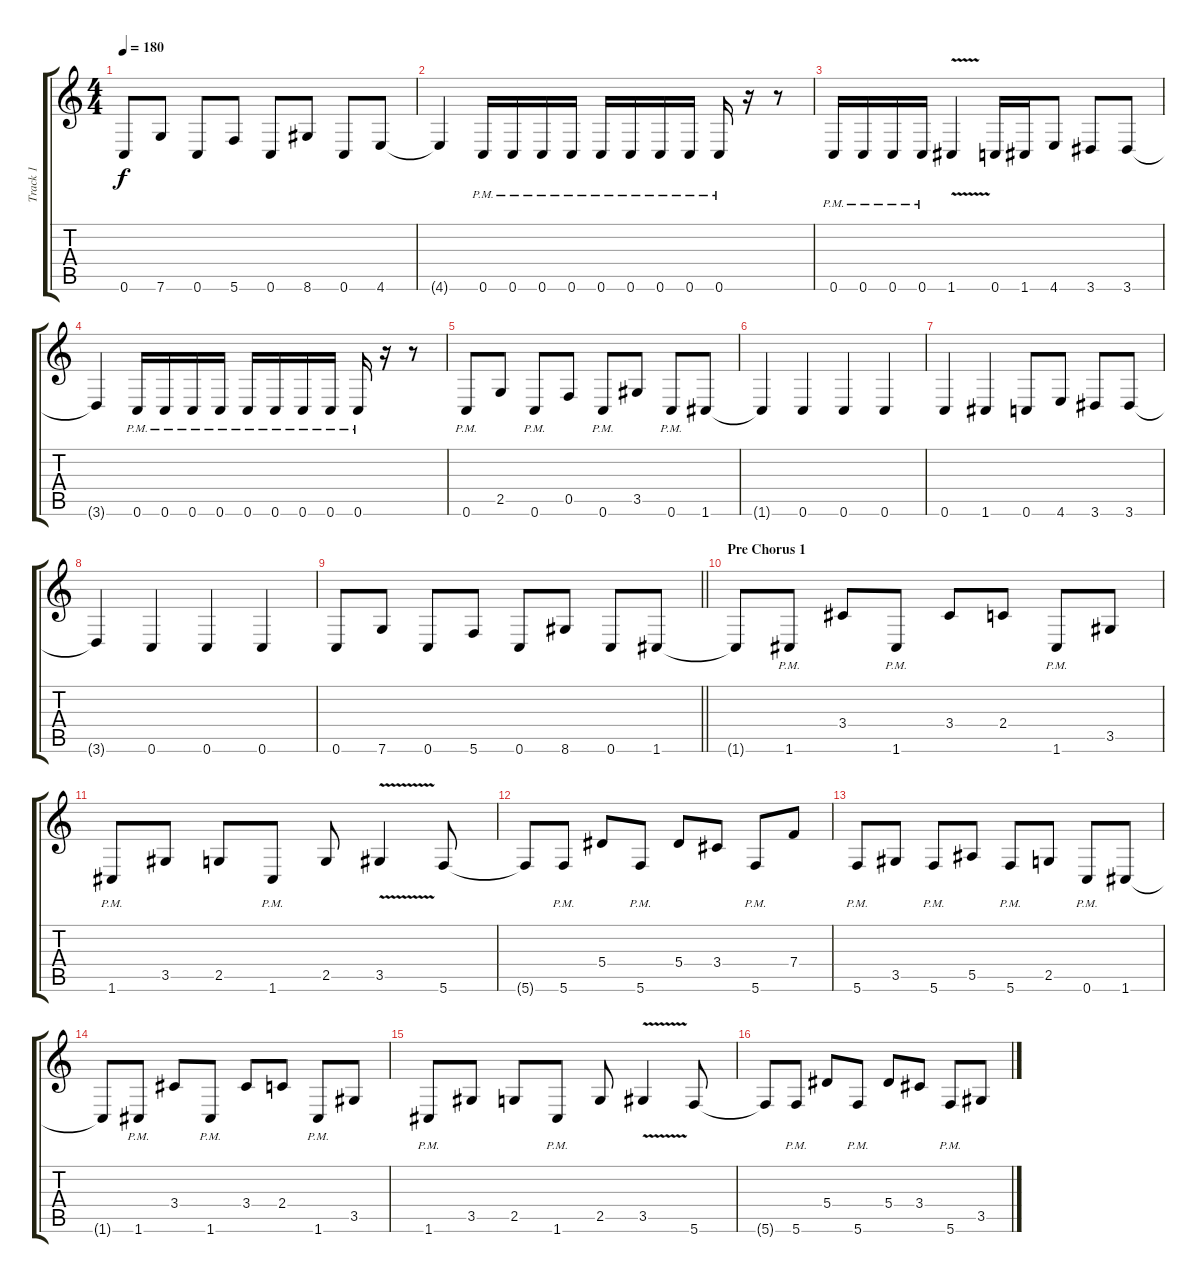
\track ("Track 1" "Track 1") {instrument distortionguitar}
\staff {score tabs}
\tuning (C4 G3 Eb3 Bb2 F2 C2) {hide}
\ts (4 4)
\tempo 180
\clef g2
\ks c
0.6.8{dy f} 7.6.8 0.6.8 5.6.8 0.6.8 8.6.8 0.6.8 4.6.8 |
4.6{t}.4 0.6{pm}.16 0.6{pm}.16 0.6{pm}.16 0.6{pm}.16 0.6{pm}.16 0.6{pm}.16 0.6{pm}.16 0.6{pm}.16 0.6{pm}.16 r.16 r.8 |
0.6{pm}.16 0.6{pm}.16 0.6{pm}.16 0.6{pm}.16 1.6{v}.4 0.6.16 1.6.16 4.6.8 3.6.8 3.6.8 |
3.6{t}.4 0.6{pm}.16 0.6{pm}.16 0.6{pm}.16 0.6{pm}.16 0.6{pm}.16 0.6{pm}.16 0.6{pm}.16 0.6{pm}.16 0.6{pm}.16 r.16 r.8 |
0.6{pm}.8 2.5.8 0.6{pm}.8 0.5.8 0.6{pm}.8 3.5.8 0.6{pm}.8 1.6.8 |
1.6{t}.4 0.6.4 0.6.4 0.6.4 |
0.6.4 1.6.4 0.6.8 4.6.8 3.6.8 3.6.8 |
3.6{t}.4 0.6.4 0.6.4 0.6.4 |
\barLineRight lightlight
0.6.8 7.6.8 0.6.8 5.6.8 0.6.8 8.6.8 0.6.8 1.6.8 |
\section ("" "Pre Chorus 1")
1.6{t}.8 1.6{pm}.8 3.4.8 1.6{pm}.8 3.4.8 2.4.8 1.6{pm}.8 3.5.8 |
1.6{pm}.8 3.5.8 2.5.8 1.6{pm}.8 2.5.8 3.5{v}.4 5.6.8 |
5.6{t}.8 5.6{pm}.8 5.4.8 5.6{pm}.8 5.4.8 3.4.8 5.6{pm}.8 7.4.8 |
5.6{pm}.8 3.5.8 5.6{pm}.8 5.5.8 5.6{pm}.8 2.5.8 0.6{pm}.8 1.6.8 |
1.6{t}.8 1.6{pm}.8 3.4.8 1.6{pm}.8 3.4.8 2.4.8 1.6{pm}.8 3.5.8 |
1.6{pm}.8 3.5.8 2.5.8 1.6{pm}.8 2.5.8 3.5{v}.4 5.6.8 |
5.6{t}.8 5.6{pm}.8 5.4.8 5.6{pm}.8 5.4.8 3.4.8 5.6{pm}.8 3.5.8
